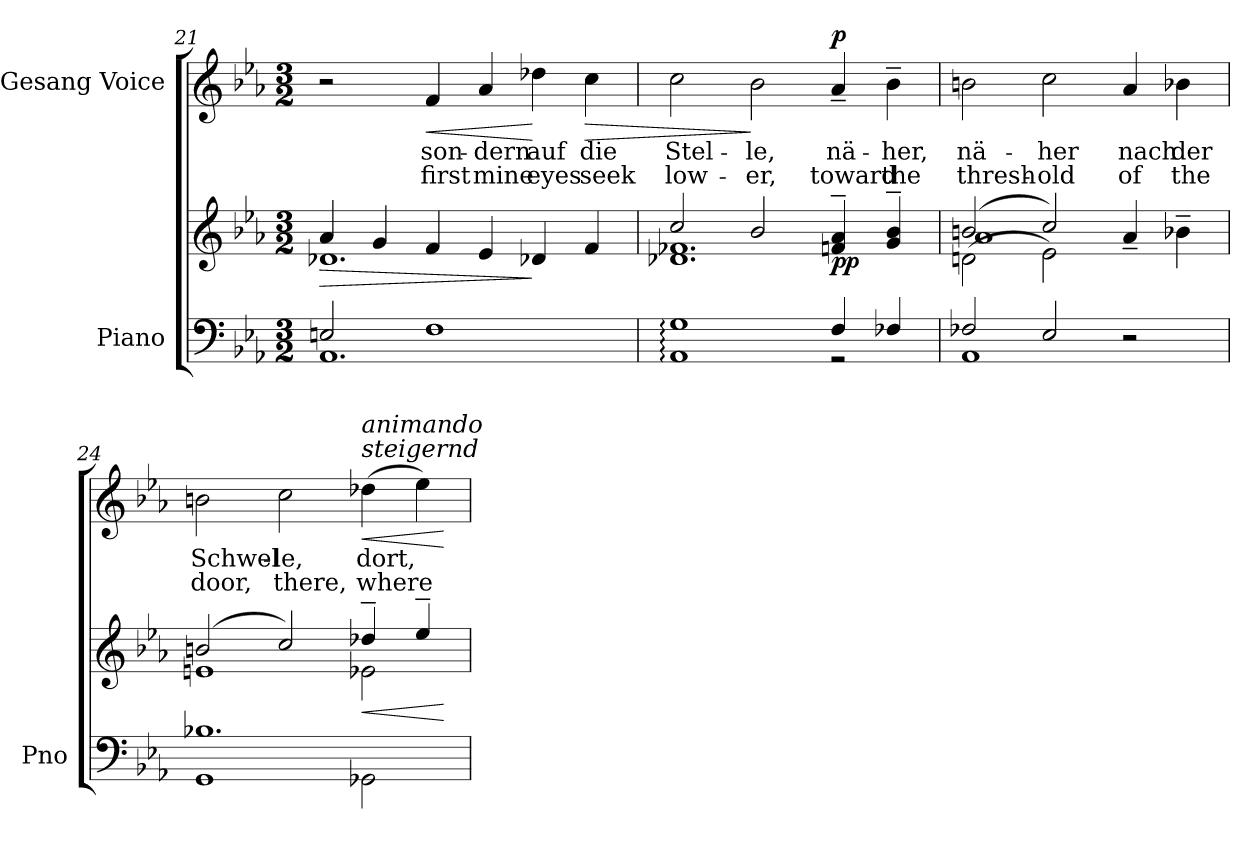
**kern	**kern	**dynam	**kern	**text	**text	**dynam
*part2	*part2	*part2	*part1	*part1	*part1	*part1
*staff3	*staff2	*staff2/3	*staff1	*staff1	*staff1	*staff1
*I"Piano	*	*	*I"Gesang Voice	*	*	*
*I'Pno	*	*	*	*	*	*
*clefF4	*clefG2	*	*clefG2	*	*	*
*k[b-e-a-]	*k[b-e-a-]	*	*k[b-e-a-]	*	*	*
*M3/2	*M3/2	*	*M3/2	*	*	*
=21	=21	=21	=21	=21	=21	=21
*^	*	*	*	*	*	*
!	!	!	!LO:HP:b	!	!	!	!
*	*	*^	*	*	*	*	*
2En/	1.AA-	4a-/	1.d-X	>	2r	.	.	.
.	.	4g/	.	.	.	.	.	.
!	!	!	!	!	!	!LO:LY:b	!LO:LY:b	!LO:HP:b
1F	.	4f/	.	.	4f/	son-	first	<
!	!	!	!	!	!	!LO:LY:b	!LO:LY:b	!
.	.	4e-/	.	.	4a-/	-dern	mine	.
!	!	!	!	!	!	!LO:LY:b	!LO:LY:b	!
.	.	4d-X/	.	]	4dd-X\	auf	eyes	[
!	!	!	!	!	!	!LO:LY:b	!LO:LY:b	!LO:HP:b
.	.	4f/	.	.	4cc\	die	seek	>
=22	=22	=22	=22	=22	=22	=22	=22	=22
!	!	!	!	!	!	!LO:LY:b	!LO:LY:b	!
1AA-: 1G:	1ryy	2cc/	1.d-X: 1.f-X:	.	2cc\	Stel-	low-	.
!	!	!	!	!	!	!LO:LY:b	!LO:LY:b	!
.	.	2b-/	.	.	2b-\	-le,	-er,	]
!	!	!	!	!LO:DY:b	!	!LO:LY:b	!LO:LY:b	!LO:DY:a
4F/	2r	4fn/~ 4a-/~	.	pp	4a-~/	nä-	toward	p
!	!	!	!	!	!	!LO:LY:b	!LO:LY:b	!
4F-X/	.	4g/~ 4b-/~	.	.	4b-~\	-her,	the	.
!!LO:LB:g=z
=23	=23	=23	=23	=23	=23	=23	=23	=23
*	*	*	*^	*	*	*	*	*
!	!	!	!	!	!	!	!LO:LY:b	!LO:LY:b	!
2F-X/	1AA-	(>2bn/	1a-	(<2dn\	.	2bn\	nä-	thresh-	.
!	!	!	!	!	!	!	!LO:LY:b	!LO:LY:b	!
2E-/	.	2cc/)	.	2e-\)	.	2cc\	-her	-old	.
!	!	!	!	!	!	!	!LO:LY:b	!LO:LY:b	!
2r	2ryy	4a-~/	2ryy	2ryy	.	4a-/	nach	of	.
!	!	!	!	!	!	!	!LO:LY:b	!LO:LY:b	!
.	.	4b-X~\	.	.	.	4b-X\	der	the	.
*	*	*	*v	*v	*	*	*	*	*
=24	=24	=24	=24	=24	=24	=24	=24	=24
!	!	!	!	!	!	!LO:LY:b	!LO:LY:b	!
1.B-X	1GG	(>2bn/	1en	.	2bn\	Schwel-	door,	.
!	!	!	!	!	!	!LO:LY:b	!LO:LY:b	!
.	.	2cc/)	.	.	2cc\	-le,	there,	.
!	!	!	!	!	!LO:TX:a:i:t=steigernd	!	!	!
!	!	!	!	!	!LO:TX:a:i:t=animando	!	!	!
!	!	!	!	!LO:HP:b	!	!LO:LY:b	!LO:LY:b	!LO:HP:b
.	2GG-X\	4dd-X~/	2e-X\	<	(>4dd-X\	dort,	where	<
.	.	4ee-~/	.	.	4ee-\)	.	.	.
*v	*v	*	*	*	*	*	*	*
*	*v	*v	*	*	*	*	*
.	.	[	.	.	.	[
=	=	=	=	=	=	=
*-	*-	*-	*-	*-	*-	*-
